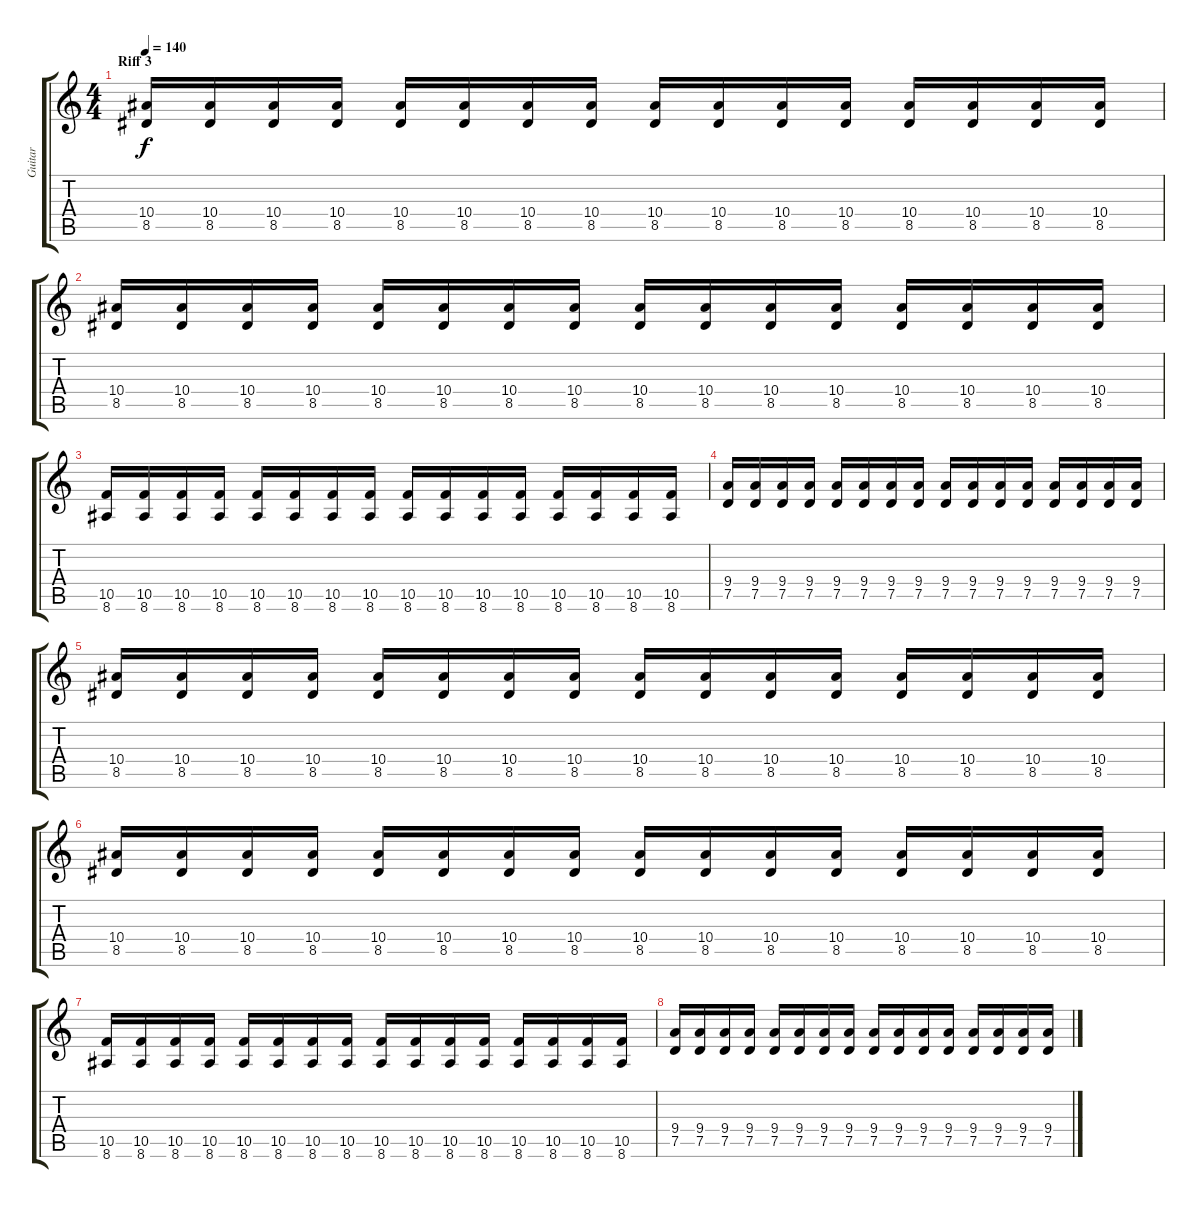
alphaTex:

\track ("Guitar" "Guitar") {instrument distortionguitar}
\staff {score tabs}
\tuning (D4 A3 F3 C3 G2 D2) {hide}
\ts (4 4)
\section ("" "Riff 3")
\tempo 140
\clef g2
\ks c
(10.4 8.5).16{dy f} (10.4 8.5).16 (10.4 8.5).16 (10.4 8.5).16 (10.4 8.5).16 (10.4 8.5).16 (10.4 8.5).16 (10.4 8.5).16 (10.4 8.5).16 (10.4 8.5).16 (10.4 8.5).16 (10.4 8.5).16 (10.4 8.5).16 (10.4 8.5).16 (10.4 8.5).16 (10.4 8.5).16 |
(10.4 8.5).16 (10.4 8.5).16 (10.4 8.5).16 (10.4 8.5).16 (10.4 8.5).16 (10.4 8.5).16 (10.4 8.5).16 (10.4 8.5).16 (10.4 8.5).16 (10.4 8.5).16 (10.4 8.5).16 (10.4 8.5).16 (10.4 8.5).16 (10.4 8.5).16 (10.4 8.5).16 (10.4 8.5).16 |
(10.5 8.6).16 (10.5 8.6).16 (10.5 8.6).16 (10.5 8.6).16 (10.5 8.6).16 (10.5 8.6).16 (10.5 8.6).16 (10.5 8.6).16 (10.5 8.6).16 (10.5 8.6).16 (10.5 8.6).16 (10.5 8.6).16 (10.5 8.6).16 (10.5 8.6).16 (10.5 8.6).16 (10.5 8.6).16 |
(9.4 7.5).16 (9.4 7.5).16 (9.4 7.5).16 (9.4 7.5).16 (9.4 7.5).16 (9.4 7.5).16 (9.4 7.5).16 (9.4 7.5).16 (9.4 7.5).16 (9.4 7.5).16 (9.4 7.5).16 (9.4 7.5).16 (9.4 7.5).16 (9.4 7.5).16 (9.4 7.5).16 (9.4 7.5).16 |
(10.4 8.5).16 (10.4 8.5).16 (10.4 8.5).16 (10.4 8.5).16 (10.4 8.5).16 (10.4 8.5).16 (10.4 8.5).16 (10.4 8.5).16 (10.4 8.5).16 (10.4 8.5).16 (10.4 8.5).16 (10.4 8.5).16 (10.4 8.5).16 (10.4 8.5).16 (10.4 8.5).16 (10.4 8.5).16 |
(10.4 8.5).16 (10.4 8.5).16 (10.4 8.5).16 (10.4 8.5).16 (10.4 8.5).16 (10.4 8.5).16 (10.4 8.5).16 (10.4 8.5).16 (10.4 8.5).16 (10.4 8.5).16 (10.4 8.5).16 (10.4 8.5).16 (10.4 8.5).16 (10.4 8.5).16 (10.4 8.5).16 (10.4 8.5).16 |
(10.5 8.6).16 (10.5 8.6).16 (10.5 8.6).16 (10.5 8.6).16 (10.5 8.6).16 (10.5 8.6).16 (10.5 8.6).16 (10.5 8.6).16 (10.5 8.6).16 (10.5 8.6).16 (10.5 8.6).16 (10.5 8.6).16 (10.5 8.6).16 (10.5 8.6).16 (10.5 8.6).16 (10.5 8.6).16 |
(9.4 7.5).16 (9.4 7.5).16 (9.4 7.5).16 (9.4 7.5).16 (9.4 7.5).16 (9.4 7.5).16 (9.4 7.5).16 (9.4 7.5).16 (9.4 7.5).16 (9.4 7.5).16 (9.4 7.5).16 (9.4 7.5).16 (9.4 7.5).16 (9.4 7.5).16 (9.4 7.5).16 (9.4 7.5).16
